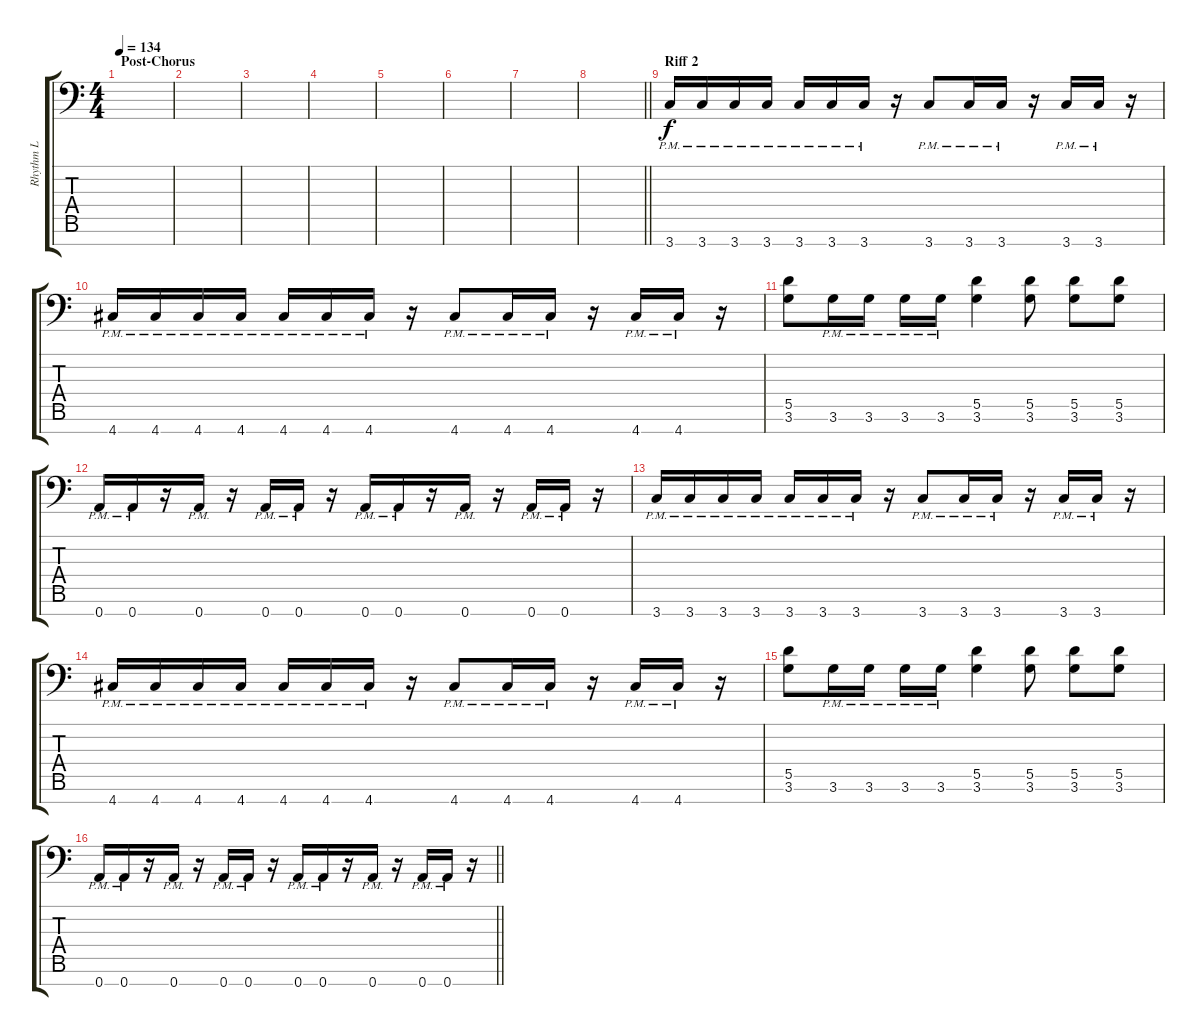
\track ("Rhythm L" "Rhythm L") {instrument distortionguitar}
\staff {score tabs}
\tuning (E4 B3 G3 D3 A2 E2 A1) {hide}
\ts (4 4)
\section ("" "Post-Chorus")
\tempo 134
\clef f4
\ks c
|
|
|
|
|
|
|
\barLineRight lightlight
|
\section ("" "Riff 2")
3.7{pm}.16 3.7{pm}.16 3.7{pm}.16 3.7{pm}.16 3.7{pm}.16 3.7{pm}.16 3.7{pm}.16 r.16 3.7{pm}.8 3.7{pm}.16 3.7{pm}.16 r.16 3.7{pm}.16 3.7{pm}.16 r.16 |
4.7{pm}.16 4.7{pm}.16 4.7{pm}.16 4.7{pm}.16 4.7{pm}.16 4.7{pm}.16 4.7{pm}.16 r.16 4.7{pm}.8 4.7{pm}.16 4.7{pm}.16 r.16 4.7{pm}.16 4.7{pm}.16 r.16 |
(5.5 3.6).8 3.6{pm}.16 3.6{pm}.16 3.6{pm}.16 3.6{pm}.16 (5.5 3.6).4 (5.5 3.6).8 (5.5 3.6).8 (5.5 3.6).8 |
0.7{pm}.16 0.7{pm}.16 r.16 0.7{pm}.16 r.16 0.7{pm}.16 0.7{pm}.16 r.16 0.7{pm}.16 0.7{pm}.16 r.16 0.7{pm}.16 r.16 0.7{pm}.16 0.7{pm}.16 r.16 |
3.7{pm}.16 3.7{pm}.16 3.7{pm}.16 3.7{pm}.16 3.7{pm}.16 3.7{pm}.16 3.7{pm}.16 r.16 3.7{pm}.8 3.7{pm}.16 3.7{pm}.16 r.16 3.7{pm}.16 3.7{pm}.16 r.16 |
4.7{pm}.16 4.7{pm}.16 4.7{pm}.16 4.7{pm}.16 4.7{pm}.16 4.7{pm}.16 4.7{pm}.16 r.16 4.7{pm}.8 4.7{pm}.16 4.7{pm}.16 r.16 4.7{pm}.16 4.7{pm}.16 r.16 |
(5.5 3.6).8 3.6{pm}.16 3.6{pm}.16 3.6{pm}.16 3.6{pm}.16 (5.5 3.6).4 (5.5 3.6).8 (5.5 3.6).8 (5.5 3.6).8 |
\barLineRight lightlight
0.7{pm}.16 0.7{pm}.16 r.16 0.7{pm}.16 r.16 0.7{pm}.16 0.7{pm}.16 r.16 0.7{pm}.16 0.7{pm}.16 r.16 0.7{pm}.16 r.16 0.7{pm}.16 0.7{pm}.16 r.16
